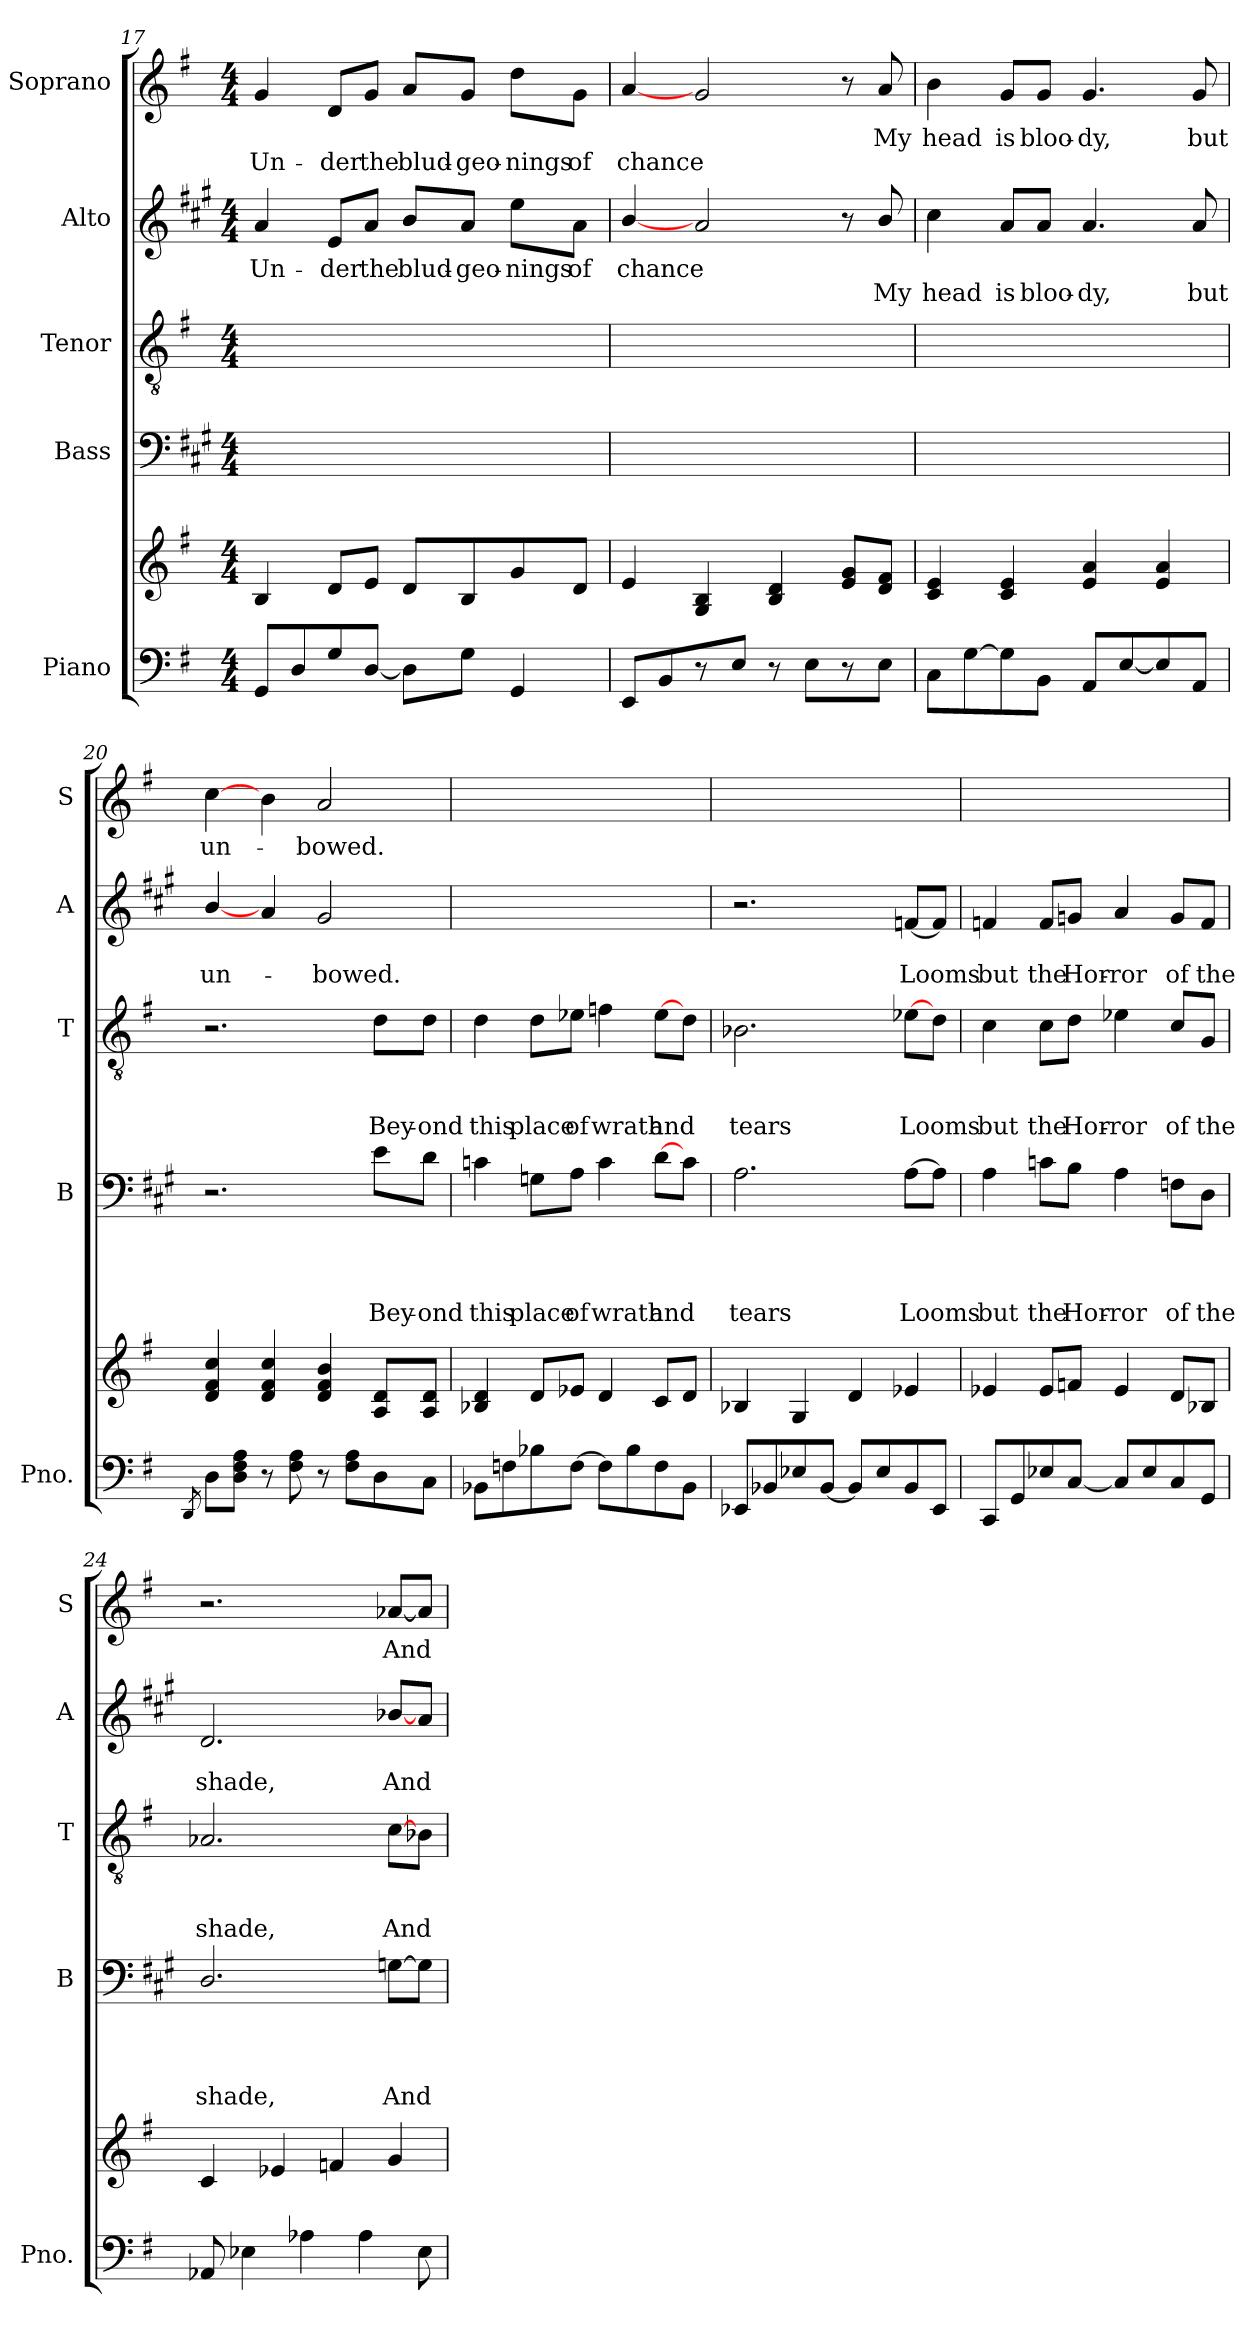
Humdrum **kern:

**kern	**kern	**kern	**text	**text	**text	**text	**kern	**text	**text	**text	**kern	**text	**text	**kern	**text	**text
*part5	*part5	*part4	*part4	*part4	*part4	*part4	*part3	*part3	*part3	*part3	*part2	*part2	*part2	*part1	*part1	*part1
*staff6	*staff5	*staff4	*staff4	*staff4	*staff4	*staff4	*staff3	*staff3	*staff3	*staff3	*staff2	*staff2	*staff2	*staff1	*staff1	*staff1
*I"Piano	*	*I"Bass	*	*	*	*	*I"Tenor	*	*	*	*I"Alto	*	*	*I"Soprano	*	*
*I'Pno.	*	*I'B	*	*	*	*	*I'T	*	*	*	*I'A	*	*	*I'S	*	*
!!LO:LB:g=z
*clefF4	*clefG2	*clefF4	*	*	*	*	*clefGv2	*	*	*	*clefG2	*	*	*clefG2	*	*
*	*	*ITrd1c2	*	*	*	*	*	*	*	*	*ITrd1c2	*	*	*	*	*
*k[f#]	*k[f#]	*k[f#]	*	*	*	*	*k[f#]	*	*	*	*k[f#]	*	*	*k[f#]	*	*
*G:	*G:	*G:	*	*	*	*	*G:	*	*	*	*G:	*	*	*G:	*	*
*M4/4	*M4/4	*M4/4	*	*	*	*	*M4/4	*	*	*	*M4/4	*	*	*M4/4	*	*
=17	=17	=17	=17	=17	=17	=17	=17	=17	=17	=17	=17	=17	=17	=17	=17	=17
!	!	!	!	!	!	!	!	!	!	!	!	!LO:LY:b	!	!	!	!LO:LY:b
8GG/L	4B/	1ryy	.	.	.	.	1ryy	.	.	.	4g/	Un-	.	4g/	.	Un-
8D/	.	.	.	.	.	.	.	.	.	.	.	.	.	.	.	.
!	!	!	!	!	!	!	!	!	!	!	!	!LO:LY:b	!	!	!	!LO:LY:b
8G/	8d/L	.	.	.	.	.	.	.	.	.	8d/L	-der	.	8d/L	.	-der
!	!	!	!	!	!	!	!	!	!	!	!	!LO:LY:b	!	!	!	!LO:LY:b
[8D/J	8e/J	.	.	.	.	.	.	.	.	.	8g/J	the	.	8g/J	.	the
!	!	!	!	!	!	!	!	!	!	!	!	!LO:LY:b	!	!	!	!LO:LY:b
8D\L]	8d/L	.	.	.	.	.	.	.	.	.	8a/L	blud-	.	8a/L	.	blud-
!	!	!	!	!	!	!	!	!	!	!	!	!LO:LY:b	!	!	!	!LO:LY:b
8G\J	8B/	.	.	.	.	.	.	.	.	.	8g/J	-geo-	.	8g/J	.	-geo-
!	!	!	!	!	!	!	!	!	!	!	!	!LO:LY:b	!	!	!	!LO:LY:b
4GG/	8g/	.	.	.	.	.	.	.	.	.	8dd\L	-nings	.	8dd\L	.	-nings
!	!	!	!	!	!	!	!	!	!	!	!	!LO:LY:b	!	!	!	!LO:LY:b
.	8d/J	.	.	.	.	.	.	.	.	.	8g\J	of	.	8g\J	.	of
=18	=18	=18	=18	=18	=18	=18	=18	=18	=18	=18	=18	=18	=18	=18	=18	=18
!	!	!	!	!	!	!	!	!	!	!	!	!LO:LY:b	!	!	!	!LO:LY:b
8EE/L	4e/	1ryy	.	.	.	.	1ryy	.	.	.	[4a/	chance	.	[4a/	.	chance
8BB/	.	.	.	.	.	.	.	.	.	.	.	.	.	.	.	.
8r	4G/ 4B/	.	.	.	.	.	.	.	.	.	2g/	.	.	2g/	.	.
8E/J	.	.	.	.	.	.	.	.	.	.	.	.	.	.	.	.
8r	4B/ 4d/	.	.	.	.	.	.	.	.	.	.	.	.	.	.	.
8E\L	.	.	.	.	.	.	.	.	.	.	.	.	.	.	.	.
8r	8e/ 8g/L	.	.	.	.	.	.	.	.	.	8r	.	.	8r	.	.
!	!	!	!	!	!	!	!	!	!	!	!	!	!LO:LY:b	!	!LO:LY:b	!
8E\J	8d/ 8f#/J	.	.	.	.	.	.	.	.	.	8a/	.	My	8a/	My	.
=19	=19	=19	=19	=19	=19	=19	=19	=19	=19	=19	=19	=19	=19	=19	=19	=19
!	!	!	!	!	!	!	!	!	!	!	!	!	!LO:LY:b	!	!LO:LY:b	!
8C\L	4c/ 4e/	1ryy	.	.	.	.	1ryy	.	.	.	4b\	.	head	4b\	head	.
[8G\	.	.	.	.	.	.	.	.	.	.	.	.	.	.	.	.
!	!	!	!	!	!	!	!	!	!	!	!	!	!LO:LY:b	!	!LO:LY:b	!
8G\]	4c/ 4e/	.	.	.	.	.	.	.	.	.	8g/L	.	is	8g/L	is	.
!	!	!	!	!	!	!	!	!	!	!	!	!	!LO:LY:b	!	!LO:LY:b	!
8BB\J	.	.	.	.	.	.	.	.	.	.	8g/J	.	bloo-	8g/J	bloo-	.
!	!	!	!	!	!	!	!	!	!	!	!	!	!LO:LY:b	!	!LO:LY:b	!
8AA/L	4e/ 4a/	.	.	.	.	.	.	.	.	.	4.g/	.	-dy,	4.g/	-dy,	.
[8E/	.	.	.	.	.	.	.	.	.	.	.	.	.	.	.	.
8E/]	4e/ 4a/	.	.	.	.	.	.	.	.	.	.	.	.	.	.	.
!	!	!	!	!	!	!	!	!	!	!	!	!	!LO:LY:b	!	!LO:LY:b	!
8AA/J	.	.	.	.	.	.	.	.	.	.	8g/	.	but	8g/	but	.
!!LO:PB:g=z
=20	=20	=20	=20	=20	=20	=20	=20	=20	=20	=20	=20	=20	=20	=20	=20	=20
8qDD/	.	.	.	.	.	.	.	.	.	.	.	.	.	.	.	.
!	!	!	!	!	!	!	!	!	!	!	!	!	!LO:LY:b	!	!LO:LY:b	!
8D\L	4d/ 4f#/ 4cc/	2.r	.	.	.	.	2.r	.	.	.	[4a/	.	un-	[4cc\	un-	.
8D\ 8F#\ 8A\J	.	.	.	.	.	.	.	.	.	.	.	.	.	.	.	.
8r	4d/ 4f#/ 4cc/	.	.	.	.	.	.	.	.	.	4g/	.	.	4b\	.	.
8F#\ 8A\	.	.	.	.	.	.	.	.	.	.	.	.	.	.	.	.
!	!	!	!	!	!	!	!	!	!	!	!	!	!LO:LY:b	!	!LO:LY:b	!
8r	4d/ 4f#/ 4b/	.	.	.	.	.	.	.	.	.	2f#/	.	-bowed.	2a/	-bowed.	.
8F#\ 8A\L	.	.	.	.	.	.	.	.	.	.	.	.	.	.	.	.
!	!	!	!	!	!	!LO:LY:b	!	!	!	!LO:LY:b	!	!	!	!	!	!
8D\	8A/ 8d/L	8d\L	.	.	.	Bey-	8d\L	.	.	Bey-	.	.	.	.	.	.
!	!	!	!	!	!	!LO:LY:b	!	!	!	!LO:LY:b	!	!	!	!	!	!
8C\J	8A/ 8d/J	8c\J	.	.	.	-ond	8d\J	.	.	-ond	.	.	.	.	.	.
=21	=21	=21	=21	=21	=21	=21	=21	=21	=21	=21	=21	=21	=21	=21	=21	=21
!	!	!	!	!	!	!LO:LY:b	!	!	!	!LO:LY:b	!	!	!	!	!	!
8BB-X\L	4B-X/ 4d/	4B-X\	.	.	.	this	4d\	.	.	this	1ryy	.	.	1ryy	.	.
8Fn\	.	.	.	.	.	.	.	.	.	.	.	.	.	.	.	.
!	!	!	!	!	!	!LO:LY:b	!	!	!	!LO:LY:b	!	!	!	!	!	!
8B-X\	8d/L	8Fn\L	.	.	.	place	8d\L	.	.	place	.	.	.	.	.	.
!	!	!	!	!	!	!LO:LY:b	!	!	!	!LO:LY:b	!	!	!	!	!	!
[8F\J	8e-X/J	8G\J	.	.	.	of	8e-X\J	.	.	of	.	.	.	.	.	.
!	!	!	!	!	!	!LO:LY:b	!	!	!	!LO:LY:b	!	!	!	!	!	!
8F\L]	4d/	4B-\	.	.	.	wrath	4fn\	.	.	wrath	.	.	.	.	.	.
8B-\	.	.	.	.	.	.	.	.	.	.	.	.	.	.	.	.
!	!	!	!	!	!	!LO:LY:b	!	!	!	!LO:LY:b	!	!	!	!	!	!
8F\	8c/L	[8c\L	.	.	.	and	[8e-\L	.	.	and	.	.	.	.	.	.
8BB-\J	8d/J	8B-\J	.	.	.	.	8d\J	.	.	.	.	.	.	.	.	.
=22	=22	=22	=22	=22	=22	=22	=22	=22	=22	=22	=22	=22	=22	=22	=22	=22
!	!	!	!	!	!	!LO:LY:b	!	!	!	!LO:LY:b	!	!	!	!	!	!
8EE-X/L	4B-X/	2.G\	.	.	.	tears	2.B-X\	.	.	tears	2.r	.	.	1ryy	.	.
8BB-X/	.	.	.	.	.	.	.	.	.	.	.	.	.	.	.	.
8E-X/	4G/	.	.	.	.	.	.	.	.	.	.	.	.	.	.	.
[8BB-/J	.	.	.	.	.	.	.	.	.	.	.	.	.	.	.	.
8BB-/L]	4d/	.	.	.	.	.	.	.	.	.	.	.	.	.	.	.
8E-/	.	.	.	.	.	.	.	.	.	.	.	.	.	.	.	.
!	!	!	!	!	!	!LO:LY:b	!	!	!	!LO:LY:b	!	!	!LO:LY:b	!	!	!
8BB-/	4e-X/	[8G\L	.	.	.	Looms	[8e-X\L	.	.	Looms	[8e-X/L	.	Looms	.	.	.
8EE-/J	.	8G\J]	.	.	.	.	8d\J	.	.	.	8e-/J]	.	.	.	.	.
!!LO:LB:g=z
=23	=23	=23	=23	=23	=23	=23	=23	=23	=23	=23	=23	=23	=23	=23	=23	=23
!	!	!	!	!	!	!LO:LY:b	!	!	!	!LO:LY:b	!	!	!LO:LY:b	!	!	!
8CC/L	4e-X/	4G\	.	.	.	but	4c\	.	.	but	4e-X/	.	but	1ryy	.	.
8GG/	.	.	.	.	.	.	.	.	.	.	.	.	.	.	.	.
!	!	!	!	!	!	!LO:LY:b	!	!	!	!LO:LY:b	!	!	!LO:LY:b	!	!	!
8E-X/	8e-/L	8B-X\L	.	.	.	the	8c\L	.	.	the	8e-/L	.	the	.	.	.
!	!	!	!	!	!	!LO:LY:b	!	!	!	!LO:LY:b	!	!	!LO:LY:b	!	!	!
[8C/J	8fn/J	8A\J	.	.	.	Hor-	8d\J	.	.	Hor-	8fn/J	.	Hor-	.	.	.
!	!	!	!	!	!	!LO:LY:b	!	!	!	!LO:LY:b	!	!	!LO:LY:b	!	!	!
8C/L]	4e-/	4G\	.	.	.	-ror	4e-X\	.	.	-ror	4g/	.	-ror	.	.	.
8E-/	.	.	.	.	.	.	.	.	.	.	.	.	.	.	.	.
!	!	!	!	!	!	!LO:LY:b	!	!	!	!LO:LY:b	!	!	!LO:LY:b	!	!	!
8C/	8d/L	8E-X\L	.	.	.	of	8c/L	.	.	of	8f/L	.	of	.	.	.
!	!	!	!	!	!	!LO:LY:b	!	!	!	!LO:LY:b	!	!	!LO:LY:b	!	!	!
8GG/J	8B-X/J	8C\J	.	.	.	the	8G/J	.	.	the	8e-/J	.	the	.	.	.
=24	=24	=24	=24	=24	=24	=24	=24	=24	=24	=24	=24	=24	=24	=24	=24	=24
!	!	!	!	!	!	!LO:LY:b	!	!	!	!LO:LY:b	!	!	!LO:LY:b	!	!	!
8AA-X/	4c/	2.C/	.	.	.	shade,	2.A-X/	.	.	shade,	2.c/	.	shade,	2.r	.	.
4E-X\	.	.	.	.	.	.	.	.	.	.	.	.	.	.	.	.
.	4e-X/	.	.	.	.	.	.	.	.	.	.	.	.	.	.	.
4A-X\	.	.	.	.	.	.	.	.	.	.	.	.	.	.	.	.
.	4fn/	.	.	.	.	.	.	.	.	.	.	.	.	.	.	.
4A-\	.	.	.	.	.	.	.	.	.	.	.	.	.	.	.	.
!	!	!	!	!	!	!LO:LY:b	!	!	!	!LO:LY:b	!	!	!LO:LY:b	!	!LO:LY:b	!
.	4g/	[8Fn\L	.	.	.	And	[8c\L	.	.	And	[8a-X/L	.	And	[8a-X/L	And	.
8E-\	.	8F\J]	.	.	.	.	8B-X\J	.	.	.	8g/J	.	.	8a-/J]	.	.
=	=	=	=	=	=	=	=	=	=	=	=	=	=	=	=	=
*-	*-	*-	*-	*-	*-	*-	*-	*-	*-	*-	*-	*-	*-	*-	*-	*-
